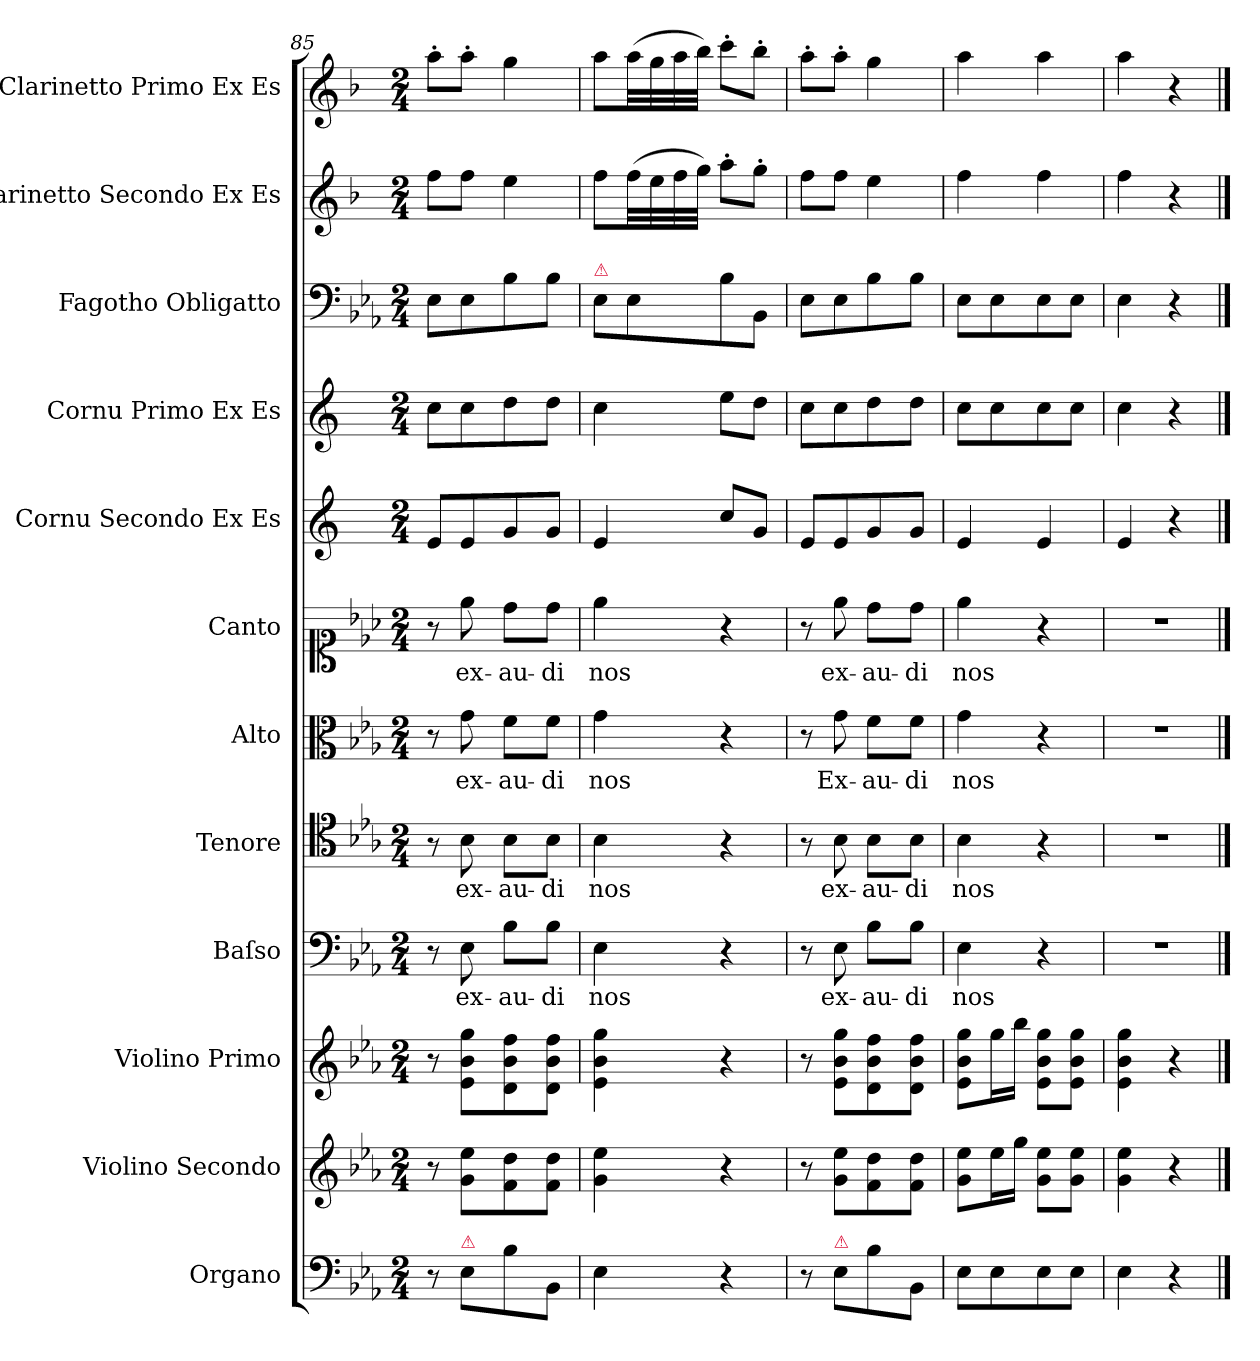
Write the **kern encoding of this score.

**kern	**kern	**kern	**kern	**text	**kern	**text	**kern	**text	**kern	**text	**kern	**kern	**kern	**kern	**kern
*part12	*part11	*part10	*part9	*part9	*part8	*part8	*part7	*part7	*part6	*part6	*part5	*part4	*part3	*part2	*part1
*staff12	*staff11	*staff10	*staff9	*staff9	*staff8	*staff8	*staff7	*staff7	*staff6	*staff6	*staff5	*staff4	*staff3	*staff2	*staff1
*I"Organo	*I"Violino Secondo	*I"Violino Primo	*I"Baſso	*	*I"Tenore	*	*I"Alto	*	*I"Canto	*	*I"Cornu Secondo Ex Es	*I"Cornu Primo Ex Es	*I"Fagotho Obligatto	*I"Clarinetto Secondo Ex Es	*I"Clarinetto Primo Ex Es
*I'[Org]	*I'[Vl 2]	*I'[Vl 1]	*I'[B]	*	*I'[T]	*	*I'[A]	*	*	*	*	*	*I'[Fag]	*I'[Cl 2 in Es]	*I'[Cl 1 in Es]
*clefF4	*clefG2	*clefG2	*clefF4	*	*clefC4	*	*clefC3	*	*clefC1	*	*clefG2	*clefG2	*clefF4	*clefG2	*clefG2
*	*	*	*	*	*	*	*	*	*	*	*ITrd5c9	*ITrd5c9	*	*ITrd1c2	*ITrd1c2
*k[b-e-a-]	*k[b-e-a-]	*k[b-e-a-]	*k[b-e-a-]	*	*k[b-e-a-]	*	*k[b-e-a-]	*	*k[b-e-a-]	*	*k[b-e-a-]	*k[b-e-a-]	*k[b-e-a-]	*k[b-e-a-]	*k[b-e-a-]
*E-:	*E-:	*E-:	*E-:	*	*E-:	*	*E-:	*	*E-:	*	*E-:	*E-:	*E-:	*E-:	*E-:
*M2/4	*M2/4	*M2/4	*M2/4	*	*M2/4	*	*M2/4	*	*M2/4	*	*M2/4	*M2/4	*M2/4	*M2/4	*M2/4
=85	=85	=85	=85	=85	=85	=85	=85	=85	=85	=85	=85	=85	=85	=85	=85
8r	8r	8r	8r	.	8r	.	8r	.	8r	.	8G/L	8e-\L	8E-\L	8ee-\L	8gg'>\L
!LO:TX:a:color=crimson:t=⚠	!	!	!	!	!	!	!	!	!	!	!	!	!	!	!
!	!	!	!	!	!	!LO:LY:i	!	!LO:LY:i	!	!LO:LY:i	!	!	!	!	!
8E-\L	8g\ 8ee-\L	8e-\ 8b-\ 8gg\L	8E-\	ex-	8B-\	ex-	8g\	ex-	8ee-\	ex-	8G/	8e-\	8E-\	8ee-\J	8gg'>\J
!	!	!	!	!	!	!LO:LY:i	!	!LO:LY:i	!	!LO:LY:i	!	!	!	!	!
8B-\	8f\ 8dd\	8d\ 8b-\ 8ff\	8B-\L	-au-	8B-\L	-au-	8f\L	-au-	8dd\L	-au-	8B-/	8f\	8B-\	4dd\	4ff\
!	!	!	!	!	!	!LO:LY:i	!	!LO:LY:i	!	!LO:LY:i	!	!	!	!	!
8BB-/J	8f\ 8dd\J	8d\ 8b-\ 8ff\J	8B-\J	-di	8B-\J	-di	8f\J	-di	8dd\J	-di	8B-/J	8f\J	8B-\J	.	.
=86	=86	=86	=86	=86	=86	=86	=86	=86	=86	=86	=86	=86	=86	=86	=86
!	!	!	!	!	!	!	!	!	!	!	!	!	!LO:TX:a:color=crimson:t=⚠	!	!
!	!	!	!	!	!	!LO:LY:i	!	!LO:LY:i	!	!LO:LY:i	!	!	!	!	!
4E-\	4g\ 4ee-\	4e-\ 4b-\ 4gg\	4E-\	nos	4B-\	nos	4g\	nos	4ee-\	nos	4G/	4e-\	8E-\L	8ee-\L	8gg\L
.	.	.	.	.	.	.	.	.	.	.	.	.	8E-\	(>32ee-\LL	(>32gg\LL
.	.	.	.	.	.	.	.	.	.	.	.	.	.	32dd\	32ff\
.	.	.	.	.	.	.	.	.	.	.	.	.	.	32ee-\	32gg\
.	.	.	.	.	.	.	.	.	.	.	.	.	.	32ff\JJJ)	32aa-\JJJ)
4r	4r	4r	4r	.	4r	.	4r	.	4r	.	8e-/L	8g\L	8B-\	8gg'>\L	8bb-'>\L
.	.	.	.	.	.	.	.	.	.	.	8B-/J	8f\J	8BB-/J	8ff'>\J	8aa-'>\J
=87	=87	=87	=87	=87	=87	=87	=87	=87	=87	=87	=87	=87	=87	=87	=87
8r	8r	8r	8r	.	8r	.	8r	.	8r	.	8G/L	8e-\L	8E-\L	8ee-\L	8gg'>\L
!LO:TX:a:color=crimson:t=⚠	!	!	!	!	!	!	!	!	!	!	!	!	!	!	!
!	!	!	!	!LO:LY:i	!	!LO:LY:i	!	!	!	!	!	!	!	!	!
8E-\L	8g\ 8ee-\L	8e-\ 8b-\ 8gg\L	8E-\	ex-	8B-\	ex-	8g\	Ex-	8ee-\	ex-	8G/	8e-\	8E-\	8ee-\J	8gg'>\J
!	!	!	!	!LO:LY:i	!	!LO:LY:i	!	!	!	!	!	!	!	!	!
8B-\	8f\ 8dd\	8d\ 8b-\ 8ff\	8B-\L	-au-	8B-\L	-au-	8f\L	-au-	8dd\L	-au-	8B-/	8f\	8B-\	4dd\	4ff\
!	!	!	!	!LO:LY:i	!	!LO:LY:i	!	!	!	!	!	!	!	!	!
8BB-/J	8f\ 8dd\J	8d\ 8b-\ 8ff\J	8B-\J	-di	8B-\J	-di	8f\J	-di	8dd\J	-di	8B-/J	8f\J	8B-\J	.	.
=88	=88	=88	=88	=88	=88	=88	=88	=88	=88	=88	=88	=88	=88	=88	=88
!	!	!	!	!LO:LY:i	!	!LO:LY:i	!	!	!	!	!	!	!	!	!
8E-\L	8g\ 8ee-\L	8e-\ 8b-\ 8gg\L	4E-\	nos	4B-\	nos	4g\	nos	4ee-\	nos	4G/	8e-\L	8E-\L	4ee-\	4gg\
8E-\	16ee-\L	16gg\L	.	.	.	.	.	.	.	.	.	8e-\	8E-\	.	.
.	16gg\JJ	16bb-\JJ	.	.	.	.	.	.	.	.	.	.	.	.	.
8E-\	8g\ 8ee-\L	8e-\ 8b-\ 8gg\L	4r	.	4r	.	4r	.	4r	.	4G/	8e-\	8E-\	4ee-\	4gg\
8E-\J	8g\ 8ee-\J	8e-\ 8b-\ 8gg\J	.	.	.	.	.	.	.	.	.	8e-\J	8E-\J	.	.
=89	=89	=89	=89	=89	=89	=89	=89	=89	=89	=89	=89	=89	=89	=89	=89
4E-\	4g\ 4ee-\	4e-\ 4b-\ 4gg\	2r	.	2r	.	2r	.	2r	.	4G/	4e-\	4E-\	4ee-\	4gg\
4r	4r	4r	.	.	.	.	.	.	.	.	4r	4r	4r	4r	4r
==	==	==	==	==	==	==	==	==	==	==	==	==	==	==	==
*-	*-	*-	*-	*-	*-	*-	*-	*-	*-	*-	*-	*-	*-	*-	*-
